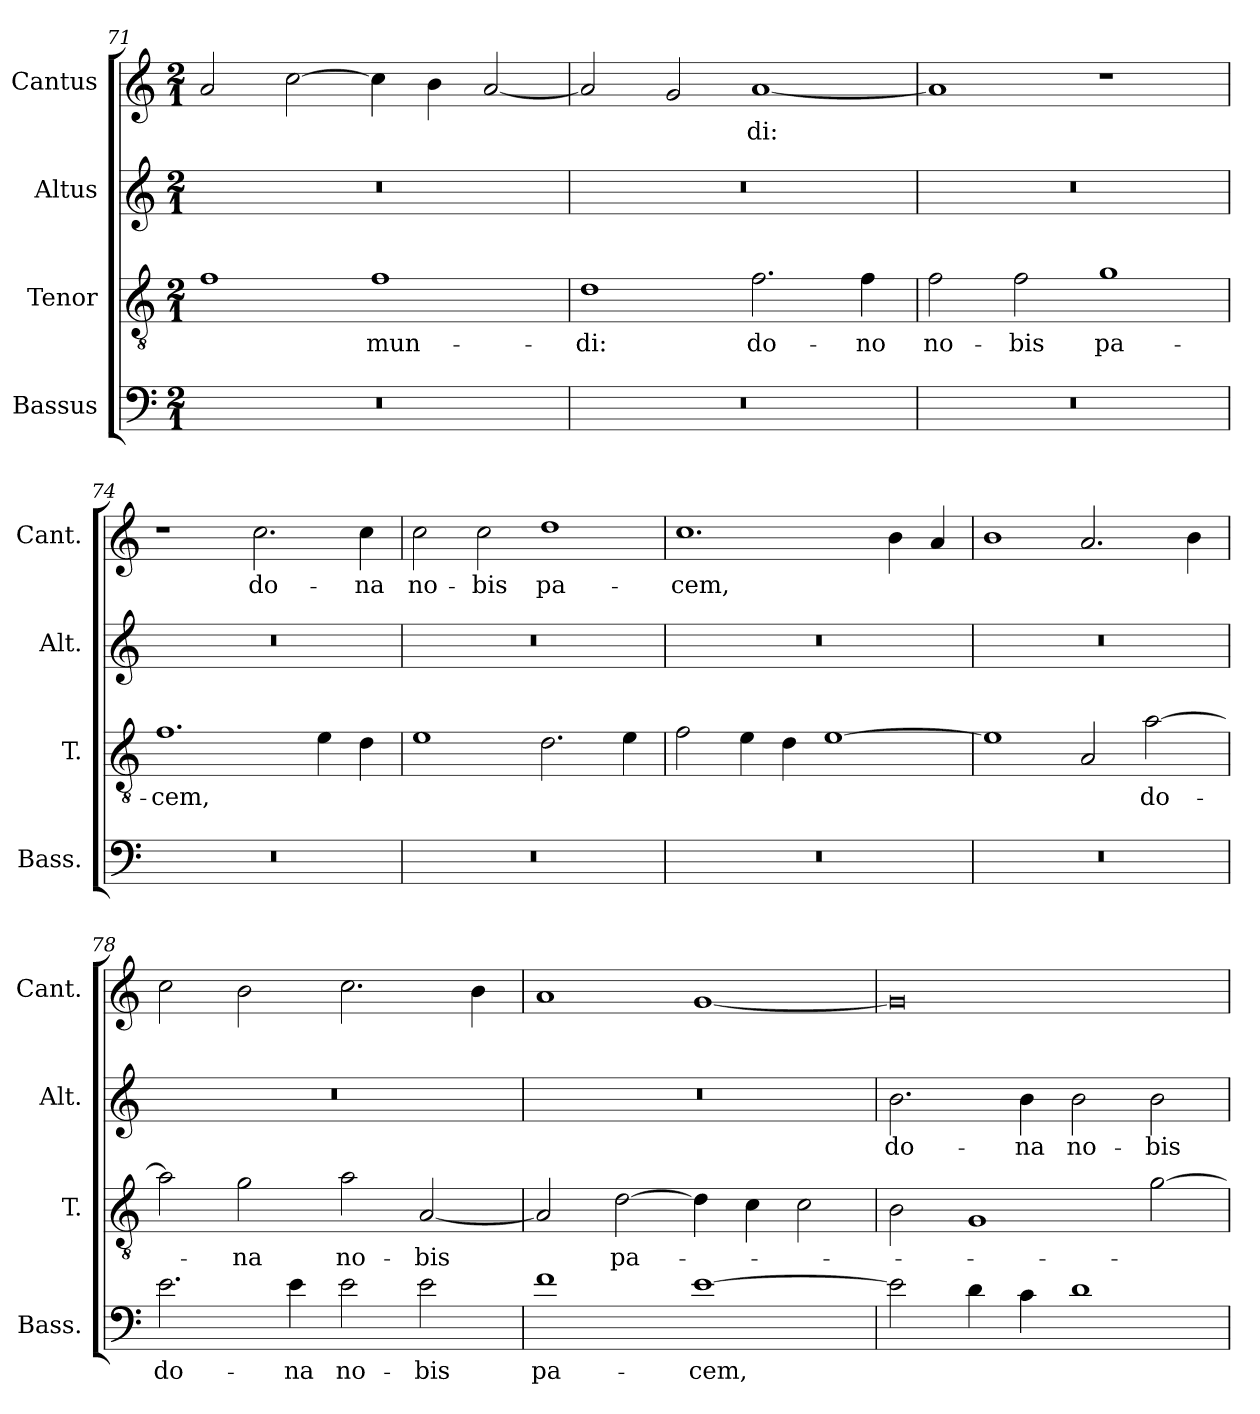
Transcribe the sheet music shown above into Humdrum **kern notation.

**kern	**text	**kern	**text	**kern	**text	**kern	**text
*part4	*part4	*part3	*part3	*part2	*part2	*part1	*part1
*staff4	*staff4	*staff3	*staff3	*staff2	*staff2	*staff1	*staff1
*I"Bassus	*	*I"Tenor	*	*I"Altus	*	*I"Cantus	*
*I'Bass.	*	*I'T.	*	*I'Alt.	*	*I'Cant.	*
*clefF4	*	*clefGv2	*	*clefG2	*	*clefG2	*
*	*	*ITrd7c12	*	*	*	*	*
*k[]	*	*k[]	*	*k[]	*	*k[]	*
*C:	*	*C:	*	*C:	*	*C:	*
*M2/1	*	*M2/1	*	*M2/1	*	*M2/1	*
=71	=71	=71	=71	=71	=71	=71	=71
0r	.	1F\	.	0r	.	2a/	.
.	.	.	.	.	.	[2cc\	.
.	.	1F\	mun-	.	.	4cc\]	.
.	.	.	.	.	.	4b\	.
.	.	.	.	.	.	[2a/	.
=72	=72	=72	=72	=72	=72	=72	=72
0r	.	1D\	-di:	0r	.	2a/]	.
.	.	.	.	.	.	2g/	.
.	.	2.F\	do-	.	.	[1a/	-di:
.	.	4F\	-no	.	.	.	.
=73	=73	=73	=73	=73	=73	=73	=73
0r	.	2F\	no-	0r	.	1a/]	.
.	.	2F\	-bis	.	.	.	.
.	.	1G\	pa-	.	.	1r	.
=74	=74	=74	=74	=74	=74	=74	=74
0r	.	1.F\	-cem,	0r	.	1r	.
.	.	.	.	.	.	2.cc\	do-
.	.	4E\	.	.	.	.	.
.	.	4D\	.	.	.	4cc\	-na
=75	=75	=75	=75	=75	=75	=75	=75
0r	.	1E\	.	0r	.	2cc\	no-
.	.	.	.	.	.	2cc\	-bis
.	.	2.D\	.	.	.	1dd\	pa-
.	.	4E\	.	.	.	.	.
=76	=76	=76	=76	=76	=76	=76	=76
0r	.	2F\	.	0r	.	1.cc\	-cem,
.	.	4E\	.	.	.	.	.
.	.	4D\	.	.	.	.	.
.	.	[1E\	.	.	.	.	.
.	.	.	.	.	.	4b\	.
.	.	.	.	.	.	4a/	.
=77	=77	=77	=77	=77	=77	=77	=77
0r	.	1E\]	.	0r	.	1b\	.
.	.	2AA/	.	.	.	2.a/	.
.	.	[2A\	do-	.	.	.	.
.	.	.	.	.	.	4b\	.
=78	=78	=78	=78	=78	=78	=78	=78
2.e\	do-	2A\]	.	0r	.	2cc\	.
.	.	2G\	-na	.	.	2b\	.
4e\	-na	.	.	.	.	.	.
2e\	no-	2A\	no-	.	.	2.cc\	.
2e\	-bis	[2AA/	-bis	.	.	.	.
.	.	.	.	.	.	4b\	.
=79	=79	=79	=79	=79	=79	=79	=79
1f\	pa-	2AA/]	.	0r	.	1a/	.
.	.	[2D\	pa-	.	.	.	.
[1e\	-cem,	4D\]	.	.	.	[1g/	.
.	.	4C\	.	.	.	.	.
.	.	2C\	.	.	.	.	.
=80	=80	=80	=80	=80	=80	=80	=80
2e\]	.	2BB\	.	2.b\	do-	0g/]	.
4d\	.	1GG/	.	.	.	.	.
4c\	.	.	.	4b\	-na	.	.
1d\	.	.	.	2b\	no-	.	.
.	.	[2G\	.	2b\	-bis	.	.
=	=	=	=	=	=	=	=
*-	*-	*-	*-	*-	*-	*-	*-
